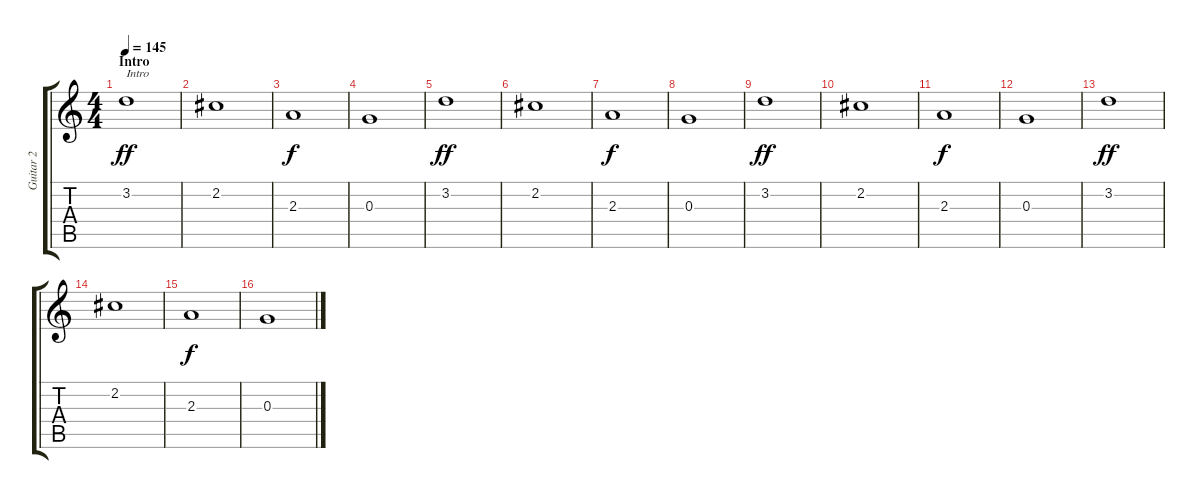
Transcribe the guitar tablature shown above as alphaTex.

\track ("Guitar 2" "Guitar 2") {instrument distortionguitar}
\staff {score tabs}
\tuning (E4 B3 G3 D3 A2 E2) {hide}
\ts (4 4)
\section ("" "Intro")
\tempo 145
\clef g2
\ks c
3.2.1{txt "Intro" dy ff instrument distortionguitar} |
2.2.1 |
2.3.1{dy f} |
0.3.1 |
3.2.1{dy ff} |
2.2.1 |
2.3.1{dy f} |
0.3.1 |
3.2.1{dy ff} |
2.2.1 |
2.3.1{dy f} |
0.3.1 |
3.2.1{dy ff} |
2.2.1 |
2.3.1{dy f} |
0.3.1
